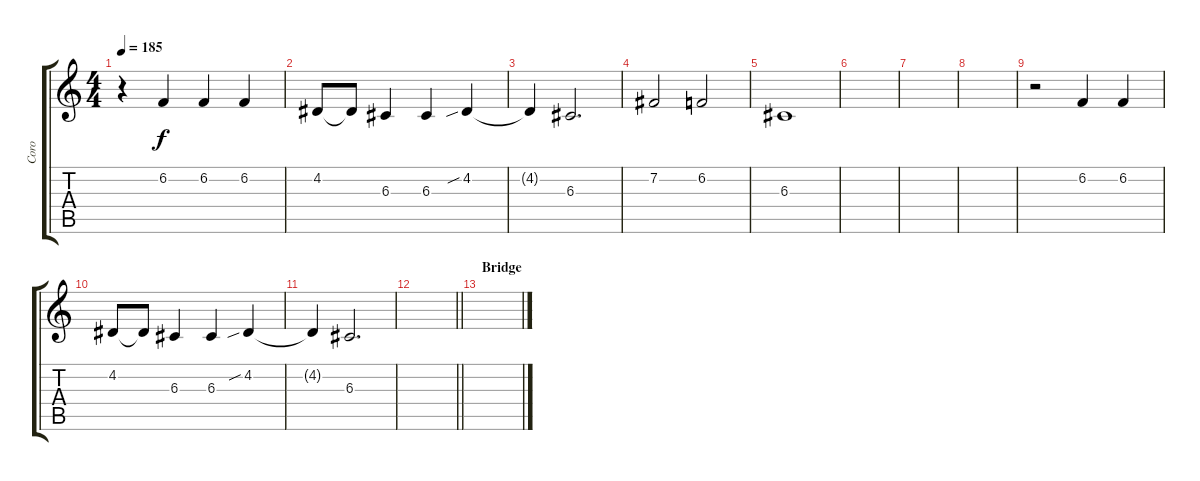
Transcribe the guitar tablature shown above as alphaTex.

\track ("Coro" "Coro") {instrument altosax}
\staff {score tabs}
\tuning (E4 B3 G3 D3 A2 E2) {hide}
\ts (4 4)
\tempo 185
\clef g2
\ks c
r.4{dy f} 6.2.4 6.2.4 6.2.4 |
4.2.8 4.2{t}.8 6.3.4 6.3.4 4.2{sib}.4 |
4.2{t}.4 6.3.2{d} |
7.2.2 6.2.2 |
6.3.1 |
|
|
|
r.2 6.2.4 6.2.4 |
4.2.8 4.2{t}.8 6.3.4 6.3.4 4.2{sib}.4 |
4.2{t}.4 6.3.2{d} |
\barLineRight lightlight
|
\section ("" "Bridge")
